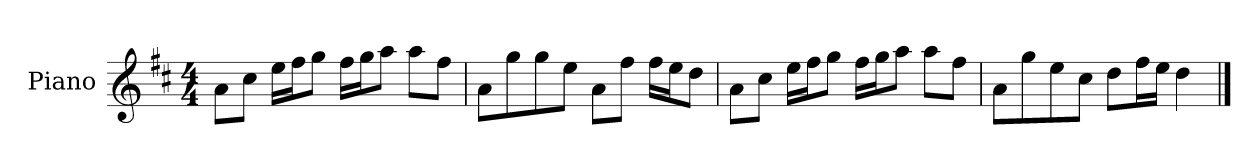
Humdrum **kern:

**kern
*part1
*staff1
*I"Piano
*I'P-no
*clefG2
*k[f#c#]
*M4/4
*MM90
=1
8a\L
8cc#\J
16ee\LL
16ff#\J
8gg\J
16ff#\LL
16gg\J
8aa\J
8aa\L
8ff#\J
=2
8a\L
8gg\
8gg\
8ee\J
8a\L
8ff#\J
16ff#\LL
16ee\J
8dd\J
=3
8a\L
8cc#\J
16ee\LL
16ff#\J
8gg\J
16ff#\LL
16gg\J
8aa\J
8aa\L
8ff#\J
=4
8a\L
8gg\
8ee\
8cc#\J
8dd\L
16ff#\L
16ee\JJ
4dd\
==
*-
